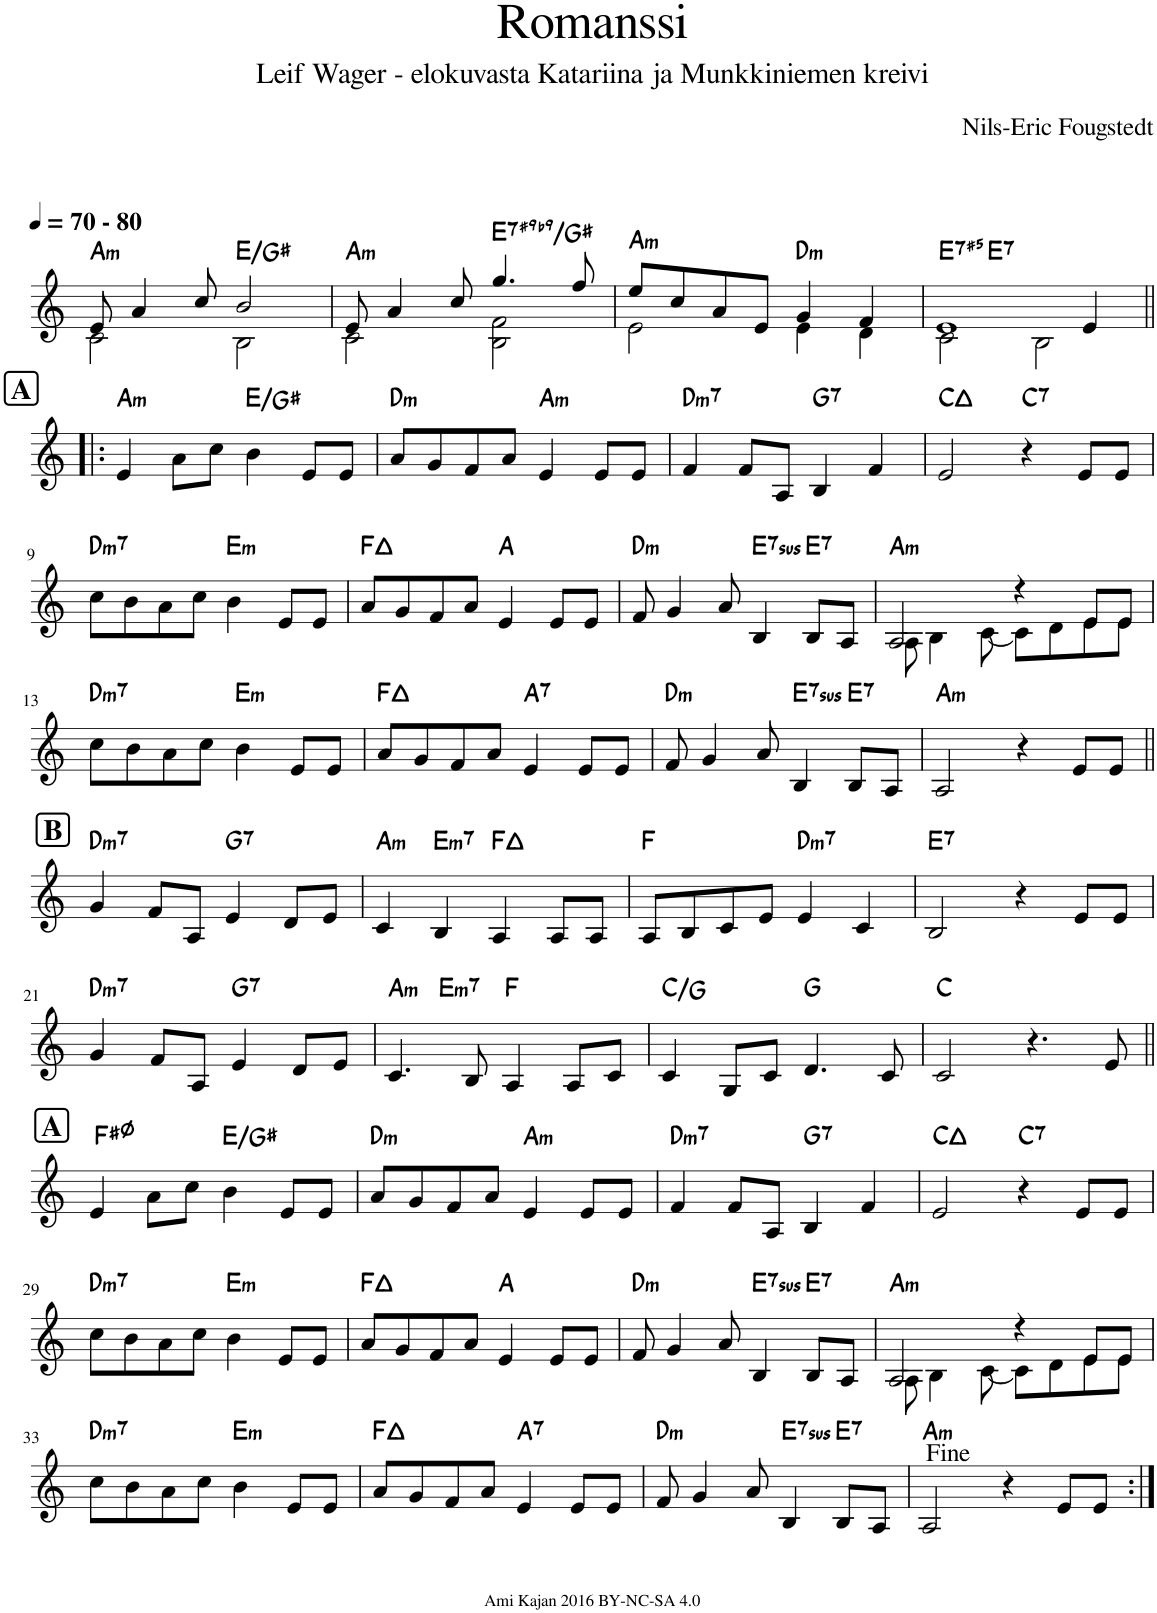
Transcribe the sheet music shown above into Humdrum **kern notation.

**kern	**harte
*part1	*part1
*staff1	*
*I"Piano	*
*I'Pno.	*
*clefG2	*
*k[]	*
=1	=1
*^	*
!LO:TX:a:B:t=- 80	!	!LO:H:kt=m
8e/	2c\	A:min
4a/	.	.
8cc/	.	.
2b/	2B\	E:maj/3
=2	=2	=2
!	!	!LO:H:kt=m
8e/	2c\	A:min
4a/	.	.
8cc/	.	.
!	!	!LO:H:kt=7
4.ggn/	2B\ 2f\	E:7(#9,b9)/3
8ff/	.	.
=3	=3	=3
!	!	!LO:H:kt=m
8ee/L	2e\	A:min
8cc/	.	.
8a/	.	.
8e/J	.	.
!	!	!LO:H:kt=m
4gn/	4e\	D:min
4fn/	4d\	.
=4	=4	=4
*	*^	*
!	!	!	!LO:H:kt=7
*	*	*^	*
1e	2c\	2.ryy	4ryy	E:aug(b7)
!	!	!	!	!LO:H:kt=7
.	.	.	2.ryy	E:7
.	2B\	.	.	.
.	.	4e/	.	.
!!LO:LB:g=z	!!	!!	!!
!!LO:REH:place=s1:a:B:cj:fs=14:t=A	!!	!!	!!
=5!|:	=5!|:	=5!|:	=5!|:	=5!|:
!	!	!	!	!LO:H:kt=m
*v	*v	*v	*v	*
4e/	A:min
8a\L	.
8cc\J	.
4b\	E:maj/3
8e/L	.
8e/J	.
=6	=6
!	!LO:H:kt=m
8a/L	D:min
8gn/	.
8f/	.
8a/J	.
!	!LO:H:kt=m
4e/	A:min
8e/L	.
8e/J	.
=7	=7
!	!LO:H:kt=m7
4f/	D:min7
8f/L	.
8A/J	.
!	!LO:H:kt=7
4B/	G:7
4f/	.
=8	=8
2e/	C:maj
!	!LO:H:kt=7
4r	C:7
8e/L	.
8e/J	.
!!LO:LB:g=z
=9	=9
!	!LO:H:kt=m7
8cc\L	D:min7
8bn\	.
8a\	.
8cc\J	.
!	!LO:H:kt=m
4b\	E:min
8e/L	.
8e/J	.
=10	=10
8a/L	F:maj
8g/	.
8f/	.
8a/J	.
4e/	A:maj
8e/L	.
8e/J	.
=11	=11
!	!LO:H:kt=m
8f/	D:min
4g/	.
8a/	.
!	!LO:H:kt=7sus
4B/	E:sus4(7)
!	!LO:H:kt=7
8B/L	E:7
8A/J	.
=12	=12
*^	*
!	!	!LO:H:kt=m
2A/	8A\	A:min
.	4B\	.
.	[8c\	.
4r	8c\L]	.
.	8d\	.
8e/L	8e\	.
8e/J	8e\J	.
!!LO:LB:g=z	!!
=13	=13	=13
!	!	!LO:H:kt=m7
*v	*v	*
8cc\L	D:min7
8b\	.
8a\	.
8cc\J	.
!	!LO:H:kt=m
4b\	E:min
8e/L	.
8e/J	.
=14	=14
8a/L	F:maj
8g/	.
8f/	.
8a/J	.
!	!LO:H:kt=7
4e/	A:7
8e/L	.
8e/J	.
=15	=15
!	!LO:H:kt=m
8f/	D:min
4g/	.
8a/	.
!	!LO:H:kt=7sus
4B/	E:sus4(7)
!	!LO:H:kt=7
8B/L	E:7
8A/J	.
=16	=16
!	!LO:H:kt=m
2A/	A:min
4r	.
8e/L	.
8e/J	.
!!LO:LB:g=z
!!LO:REH:place=s1:a:B:cj:fs=14:t=B
=17||	=17||
!	!LO:H:kt=m7
4g/	D:min7
8f/L	.
8A/J	.
!	!LO:H:kt=7
4e/	G:7
8d/L	.
8e/J	.
=18	=18
!	!LO:H:kt=m
4c/	A:min
!	!LO:H:kt=m7
4B/	E:min7
4A/	F:maj
8A/L	.
8A/J	.
=19	=19
8A/L	F:maj
8B/	.
8c/	.
8e/J	.
!	!LO:H:kt=m7
4e/	D:min7
4c/	.
=20	=20
!	!LO:H:kt=7
2B/	E:7
4r	.
8e/L	.
8e/J	.
!!LO:LB:g=z
=21	=21
!	!LO:H:kt=m7
4gn/	D:min7
8f/L	.
8A/J	.
!	!LO:H:kt=7
4e/	G:7
8d/L	.
8e/J	.
=22	=22
!	!LO:H:kt=m
*^	*
4.c/	4ryy	A:min
!	!	!LO:H:kt=m7
.	2.ryy	E:min7
8B/	.	.
4A/	.	F:maj
8A/L	.	.
8c/J	.	.
*v	*v	*
=23	=23
4c/	C:maj/5
8G/L	.
8c/J	.
4.d/	G:maj
8c/	.
=24	=24
2c/	C:maj
4.r	.
8e/	.
!!LO:LB:g=z
!!LO:REH:place=s1:a:B:cj:fs=14:t=A
=25||	=25||
4e/	F#:hdim7
8a\L	.
8cc\J	.
4b\	E:maj/3
8e/L	.
8e/J	.
=26	=26
!	!LO:H:kt=m
8a/L	D:min
8gn/	.
8f/	.
8a/J	.
!	!LO:H:kt=m
4e/	A:min
8e/L	.
8e/J	.
=27	=27
!	!LO:H:kt=m7
4f/	D:min7
8f/L	.
8A/J	.
!	!LO:H:kt=7
4B/	G:7
4f/	.
=28	=28
2e/	C:maj
!	!LO:H:kt=7
4r	C:7
8e/L	.
8e/J	.
!!LO:LB:g=z
=29	=29
!	!LO:H:kt=m7
8cc\L	D:min7
8bn\	.
8a\	.
8cc\J	.
!	!LO:H:kt=m
4b\	E:min
8e/L	.
8e/J	.
=30	=30
8a/L	F:maj
8g/	.
8f/	.
8a/J	.
4e/	A:maj
8e/L	.
8e/J	.
=31	=31
!	!LO:H:kt=m
8f/	D:min
4g/	.
8a/	.
!	!LO:H:kt=7sus
4B/	E:sus4(7)
!	!LO:H:kt=7
8B/L	E:7
8A/J	.
=32	=32
*^	*
!	!	!LO:H:kt=m
2A/	8A\	A:min
.	4B\	.
.	[8c\	.
4r	8c\L]	.
.	8d\	.
8e/L	8e\	.
8e/J	8e\J	.
!!LO:LB:g=z	!!
=33	=33	=33
!	!	!LO:H:kt=m7
*v	*v	*
8cc\L	D:min7
8b\	.
8a\	.
8cc\J	.
!	!LO:H:kt=m
4b\	E:min
8e/L	.
8e/J	.
=34	=34
8a/L	F:maj
8g/	.
8f/	.
8a/J	.
!	!LO:H:kt=7
4e/	A:7
8e/L	.
8e/J	.
=35	=35
!	!LO:H:kt=m
8f/	D:min
4g/	.
8a/	.
!	!LO:H:kt=7sus
4B/	E:sus4(7)
!	!LO:H:kt=7
8B/L	E:7
8A/J	.
=36	=36
!	!LO:H:kt=m
2A/	A:min
4r	.
8e/L	.
8e/J	.
=:|!	=:|!
*-	*-
